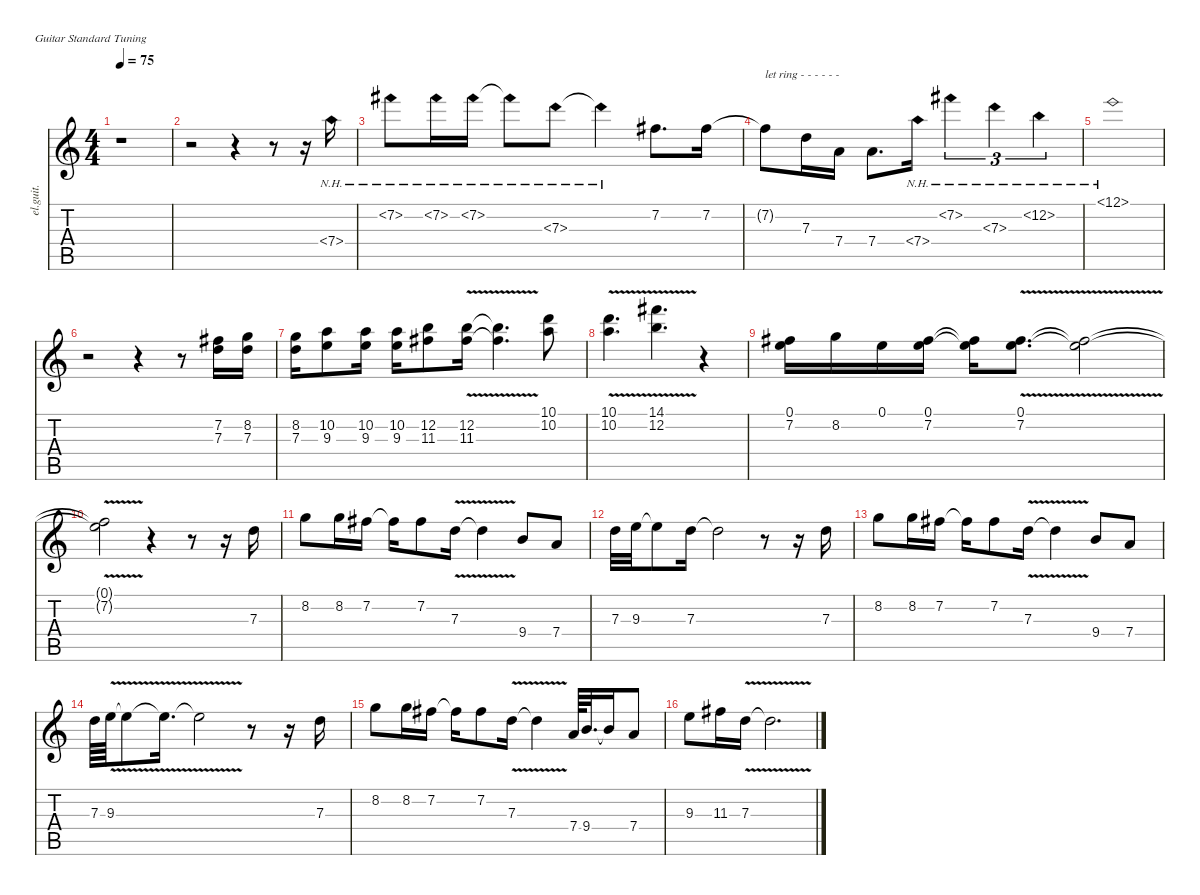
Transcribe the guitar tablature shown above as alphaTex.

\defaultSystemsLayout 4
\hideDynamics
\bracketExtendMode nobrackets
\otherSystemsTrackNameOrientation horizontal
\track ("Clean Guitar" "el.guit.") {instrument electricguitarclean}
\staff {score tabs}
\tuning (E4 B3 G3 D3 A2 E2)
\ts (4 4)
\beaming (8 2 2 2 2)
\tempo 75
\clef g2
\ks c
r.1{dy f instrument electricguitarclean beam Down} |
r.2{beam Down} r.4{beam Down} r.8{beam Down} r.16{beam Down} 7.4{nh}.16{beam Down} |
7.2{nh acc #}.8{beam Down} 7.2{nh acc #}.16{beam Down} 7.2{nh acc #}.16{beam Down} 7.2{nh t acc #}.8{beam Down} 7.3{nh}.8{beam Down} 7.3{nh t}.4{beam Down} 7.2{acc #}.8{d beam Down} 7.2{acc #}.16{beam Down} |
7.2{t acc #}.8{txt "let ring - - - - - -" beam Down} 7.3.16{beam Down} 7.4.16{beam Down} 7.4.8{d beam Down} 7.4{nh}.16{beam Down} 7.2{nh acc #}.4{tu (3 2) beam Down} 7.3{nh}.4{tu (3 2) beam Down} 12.2{nh}.4{tu (3 2) beam Down} |
12.1{nh}.1{beam Down} |
r.2{beam Down} r.4{beam Down} r.8{beam Down} (7.2{acc #} 7.3).16{beam Down} (8.2 7.3).16{beam Down} |
(8.2 7.3).16{beam Down} (10.2 9.3).8{beam Down} (10.2 9.3).16{beam Down} (10.2 9.3).16{beam Down} (12.2 11.3{acc #}).8{beam Down} (12.2{v} 11.3{v acc #}).16{beam Down} (12.2{v t} 11.3{v t acc #}).4{d beam Down} (10.1 10.2).8{beam Down} |
(10.1{v} 10.2{v}).4{d beam Down} (14.1{v acc #} 12.2{v}).4{d beam Down} r.4{beam Down} |
(0.1 7.2{acc #}).16{beam Down} 8.2.16{beam Down} 0.1.16{beam Down} (0.1 7.2{acc #}).16{beam Down} (0.1{t} 7.2{t acc #}).16{beam Down} (0.1{v} 7.2{v acc #}).8{d beam Down} (0.1{v t} 7.2{v t acc #}).2{beam Down} |
(0.1{v t} 7.2{v t acc #}).2{beam Down} r.4{beam Down} r.8{beam Down} r.16{beam Down} 7.3.16{beam Down} |
8.2.8{beam Down} 8.2.16{beam Down} 7.2{acc #}.16{beam Down} 7.2{t acc #}.16{beam Down} 7.2{acc #}.8{beam Down} 7.3{v}.16{beam Down} 7.3{v t}.4{beam Down} 9.4.8{beam Up} 7.4.8{beam Up} |
7.3.32{beam Down} 9.3.32{beam Down} 9.3{t}.8{beam Down} 7.3.16{beam Down} 7.3{t}.2{beam Down} r.8{beam Down} r.16{beam Down} 7.3.16{beam Down} |
8.2.8{beam Down} 8.2.16{beam Down} 7.2{acc #}.16{beam Down} 7.2{t acc #}.16{beam Down} 7.2{acc #}.8{beam Down} 7.3{v}.16{beam Down} 7.3{v t}.4{beam Down} 9.4.8{beam Up} 7.4.8{beam Up} |
7.3.64{beam Down} 9.3{v}.64{beam Down} 9.3{v t}.8{beam Down} 9.3{v t}.16{d beam Down} 9.3{v t}.2{beam Down} r.8{beam Down} r.16{beam Down} 7.3.16{beam Down} |
8.2.8{beam Down} 8.2.16{beam Down} 7.2{acc #}.16{beam Down} 7.2{t acc #}.16{beam Down} 7.2{acc #}.8{beam Down} 7.3{v}.16{beam Down} 7.3{v t}.4{beam Down} 7.4.64{beam Up} 9.4.32{d beam Up} 9.4{t}.16{beam Up} 7.4.8{beam Up} |
9.3.8{beam Down} 11.3{acc #}.16{beam Down} 7.3{v}.16{beam Down} 7.3{v t}.2{d beam Down}
